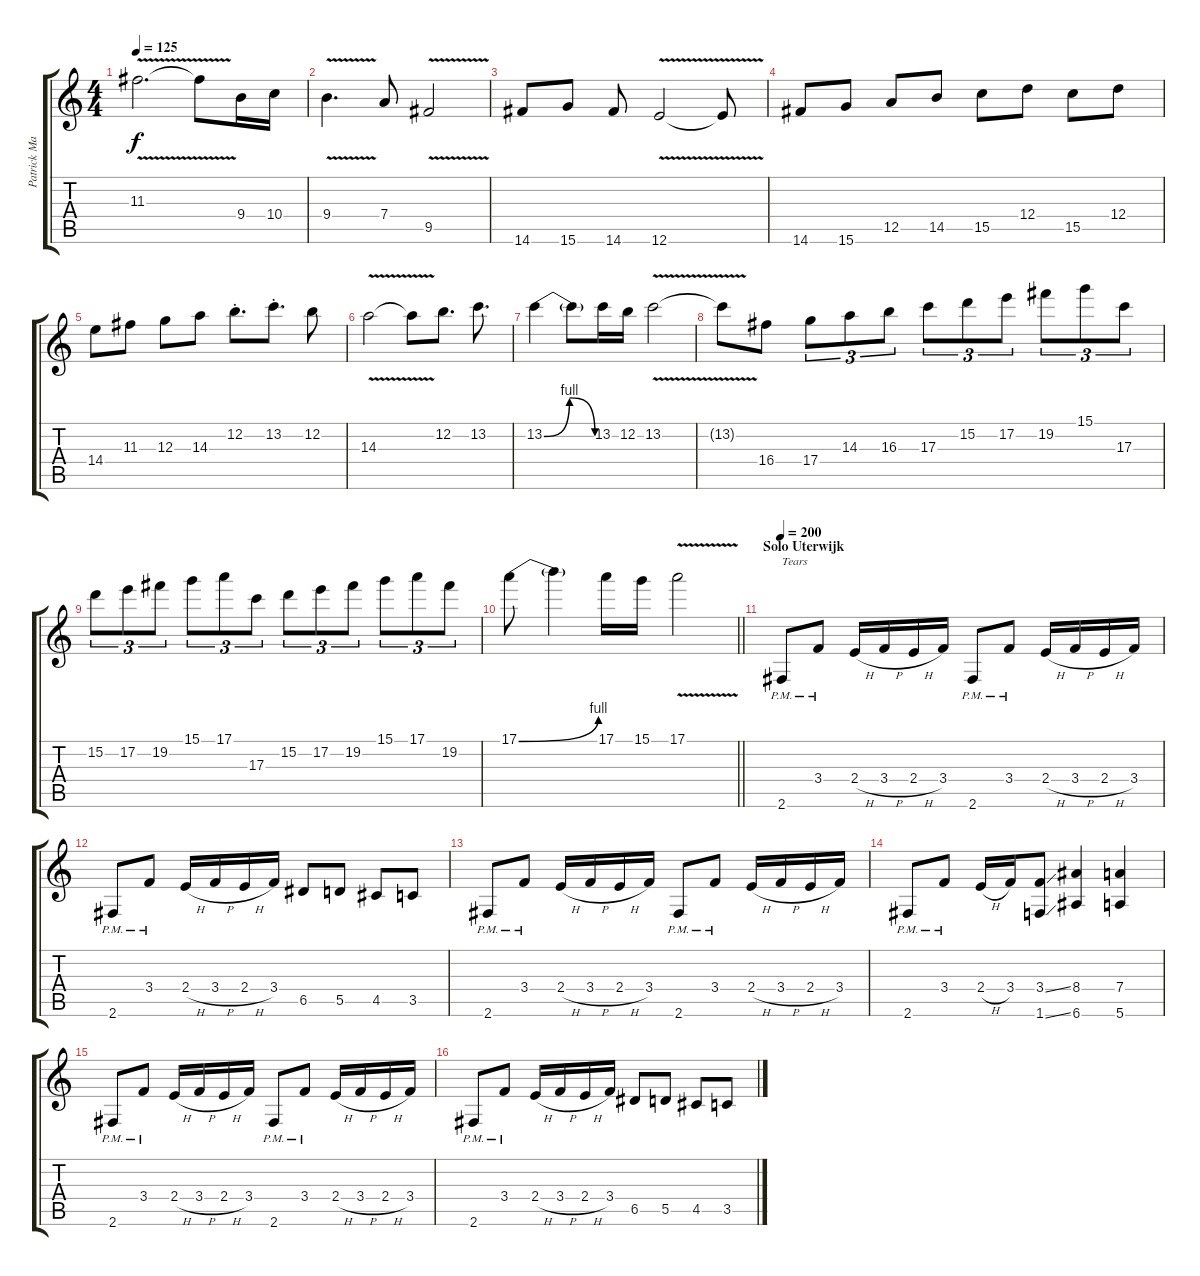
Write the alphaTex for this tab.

\track ("Patrick Mameli " "Patrick Ma") {instrument distortionguitar}
\staff {score tabs}
\tuning (E4 B3 G3 D3 A2 E2) {hide}
\ts (4 4)
\tempo 125
\clef g2
\ks c
11.3{v}.2{d dy f} 11.3{t}.8 9.4.16 10.4.16 |
9.4{v}.4{d} 7.4.8 9.5{v}.2 |
14.6.8 15.6.8 14.6.8 12.6{v}.2 12.6{t}.8 |
14.6.8 15.6.8 12.5.8 14.5.8 15.5.8 12.4.8 15.5.8 12.4.8 |
14.4.8 11.3.8 12.3.8 14.3.8 12.2{st}.8{d} 13.2{st}.8{d} 12.2.8 |
14.3{v}.2 14.3{t}.8 12.2.8{d} 13.2.8{d} |
13.2{be (bendrelease 0 0 30 4 30 4 60 0)}.4 13.2{t}.8 13.2.16 12.2.16 13.2{v}.2 |
13.2{t}.8 16.4.8 17.4.8{tu (3 2)} 14.3.8{tu (3 2)} 16.3.8{tu (3 2)} 17.3.8{tu (3 2)} 15.2.8{tu (3 2)} 17.2.8{tu (3 2)} 19.2.8{tu (3 2)} 15.1.8{tu (3 2)} 17.3.8{tu (3 2)} |
15.2.8{tu (3 2)} 17.2.8{tu (3 2)} 19.2.8{tu (3 2)} 15.1.8{tu (3 2)} 17.1.8{tu (3 2)} 17.3.8{tu (3 2)} 15.2.8{tu (3 2)} 17.2.8{tu (3 2)} 19.2.8{tu (3 2)} 15.1.8{tu (3 2)} 17.1.8{tu (3 2)} 19.2.8{tu (3 2)} |
\barLineRight lightlight
17.1{be (bend 0 0 60 4)}.8 17.1{t}.4 17.1.16 15.1.16 17.1{v}.2 |
\section ("" "Solo Uterwijk")
\tempo 200
2.6{pm}.8{txt "Tears" volume 13} 3.4{pm}.8 2.4{h}.16 3.4{h}.16 2.4{h}.16 3.4.16 2.6{pm}.8 3.4{pm}.8 2.4{h}.16 3.4{h}.16 2.4{h}.16 3.4.16 |
2.6{pm}.8 3.4{pm}.8 2.4{h}.16 3.4{h}.16 2.4{h}.16 3.4.16 6.5.8 5.5.8 4.5.8 3.5.8 |
2.6{pm}.8 3.4{pm}.8 2.4{h}.16 3.4{h}.16 2.4{h}.16 3.4.16 2.6{pm}.8 3.4{pm}.8 2.4{h}.16 3.4{h}.16 2.4{h}.16 3.4.16 |
2.6{pm}.8 3.4{pm}.8 2.4{h}.16 3.4.16 (3.4{ss} 1.6{ss}).8 (8.4 6.6).4 (7.4 5.6).4 |
2.6{pm}.8 3.4{pm}.8 2.4{h}.16 3.4{h}.16 2.4{h}.16 3.4.16 2.6{pm}.8 3.4{pm}.8 2.4{h}.16 3.4{h}.16 2.4{h}.16 3.4.16 |
2.6{pm}.8 3.4{pm}.8 2.4{h}.16 3.4{h}.16 2.4{h}.16 3.4.16 6.5.8 5.5.8 4.5.8 3.5.8
